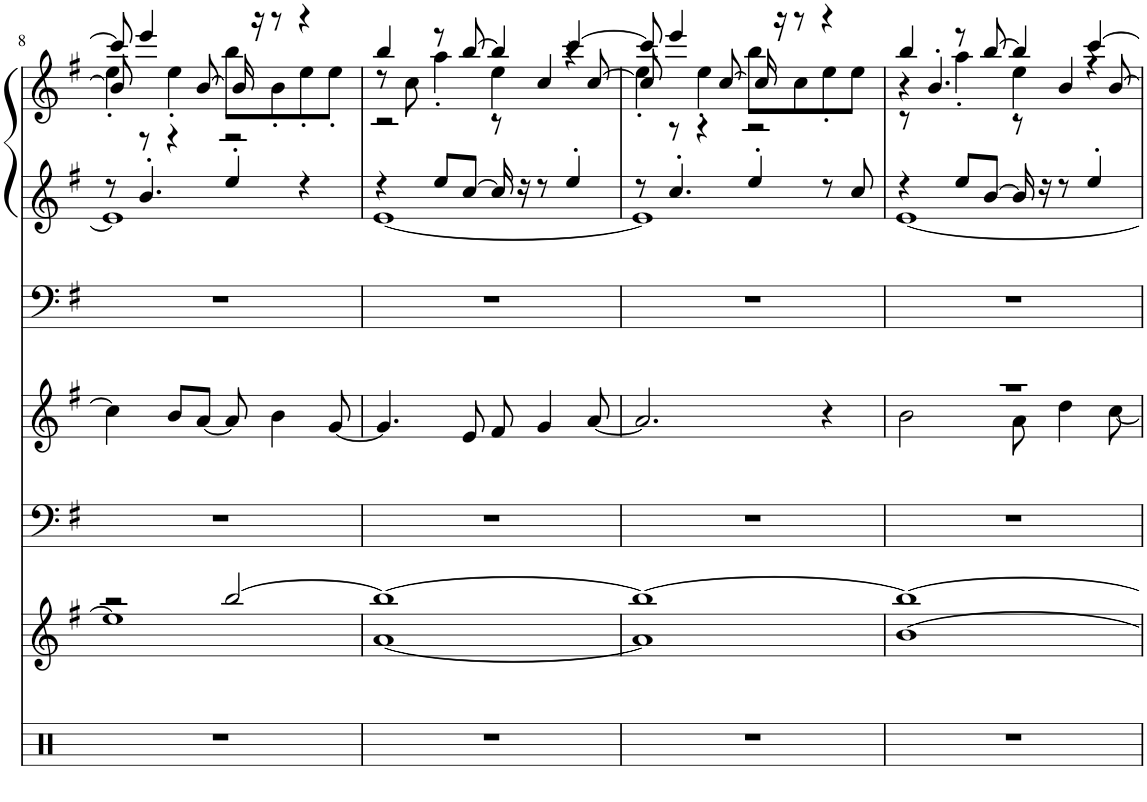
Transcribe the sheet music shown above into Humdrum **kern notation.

**kern	**kern	**kern	**kern	**kern	**kern	**kern
*part6	*part5	*part4	*part3	*part2	*part1	*part1
*staff7	*staff6	*staff5	*staff4	*staff3	*staff2	*staff1
*I"Percussion	*I"Strings 2	*I"DistortionGtr	*I"Tenor Sax	*I"DistortionGtr	*I"Grand Piano, Bring Me To Life	*
*	*I'Str	*	*I'T Sax	*	*I'Pno	*
!!LO:PB:g=z
*clefX	*clefG2	*clefF4	*clefG2	*clefF4	*clefG2	*clefG2
*	*	*	*Trd8c14	*	*	*
*k[]	*k[f#]	*k[f#]	*k[f#]	*k[f#]	*k[f#]	*k[f#]
*M4/4	*M4/4	*M4/4	*M4/4	*M4/4	*M4/4	*M4/4
=8	=8	=8	=8	=8	=8	=8
*	*^	*	*	*	*^	*^
*	*	*	*	*	*	*	*	*	*^
1r	2r	1ee]	1r	4cc\]	1r	8r	1e]	8ccc/]	4ee'\	8b/]
.	.	.	.	.	.	4.b'/	.	4eee/	.	8r
.	.	.	.	8b/L	.	.	.	.	4ee'\	4r
.	.	.	.	[8a/J	.	.	.	[8b/	.	.
.	[2bb/	.	.	8a/]	.	4ee'/	.	16b/]	8bb\L	2r
.	.	.	.	.	.	.	.	16r	.	.
.	.	.	.	4b\	.	.	.	8r	8b'\	.
.	.	.	.	.	.	4r	.	4r	8ee'\	.
.	.	.	.	[8g/	.	.	.	.	8ee'\J	.
=9	=9	=9	=9	=9	=9	=9	=9	=9	=9	=9
1r	1bb_	[1a	1r	4.g/]	1r	4r	[1e	4bb/	8r	2r
.	.	.	.	.	.	.	.	.	8cc\	.
.	.	.	.	.	.	8ee/L	.	8r	4aa'\	.
.	.	.	.	8e/	.	[8cc/J	.	[8bb/	.	.
.	.	.	.	8f#/	.	16cc/]	.	4bb/]	4ee'\	8r
.	.	.	.	.	.	16r	.	.	.	.
.	.	.	.	4g/	.	8r	.	.	.	4cc/
.	.	.	.	.	.	4ee'/	.	[4ccc/	4r	.
.	.	.	.	[8a/	.	.	.	.	.	[8cc/
=10	=10	=10	=10	=10	=10	=10	=10	=10	=10	=10
1r	1bb_	1a]	1r	2.a/]	1r	8r	1e]	8ccc/]	4ee'\	8cc/]
.	.	.	.	.	.	4.cc'/	.	4eee/	.	8r
.	.	.	.	.	.	.	.	.	4ee'\	4r
.	.	.	.	.	.	.	.	[8cc/	.	.
.	.	.	.	.	.	4ee'/	.	16cc/]	8bb\L	2r
.	.	.	.	.	.	.	.	16r	.	.
.	.	.	.	.	.	.	.	8r	8cc\	.
.	.	.	.	4r	.	8r	.	4r	8ee'\	.
.	.	.	.	.	.	8cc/	.	.	8ee\J	.
=11	=11	=11	=11	=11	=11	=11	=11	=11	=11	=11
*	*	*	*	*^	*	*	*	*	*	*
1r	1bb_	[1b	1r	1r	2b\	1r	4r	[1e	4bb/	4r	8r
.	.	.	.	.	.	.	.	.	.	.	4.b'/
.	.	.	.	.	.	.	8ee/L	.	8r	4aa'\	.
.	.	.	.	.	.	.	[8b/J	.	[8bb/	.	.
.	.	.	.	.	8a\	.	16b/]	.	4bb/]	4ee'\	8r
.	.	.	.	.	.	.	16r	.	.	.	.
.	.	.	.	.	4dd\	.	8r	.	.	.	4b/
.	.	.	.	.	.	.	4ee'/	.	[4ccc/	4r	.
.	.	.	.	.	[8cc\	.	.	.	.	.	[8b/
*	*	*	*	*	*	*	*v	*v	*	*	*
*	*v	*v	*	*v	*v	*	*	*v	*v	*v
=	=	=	=	=	=	=
*-	*-	*-	*-	*-	*-	*-
